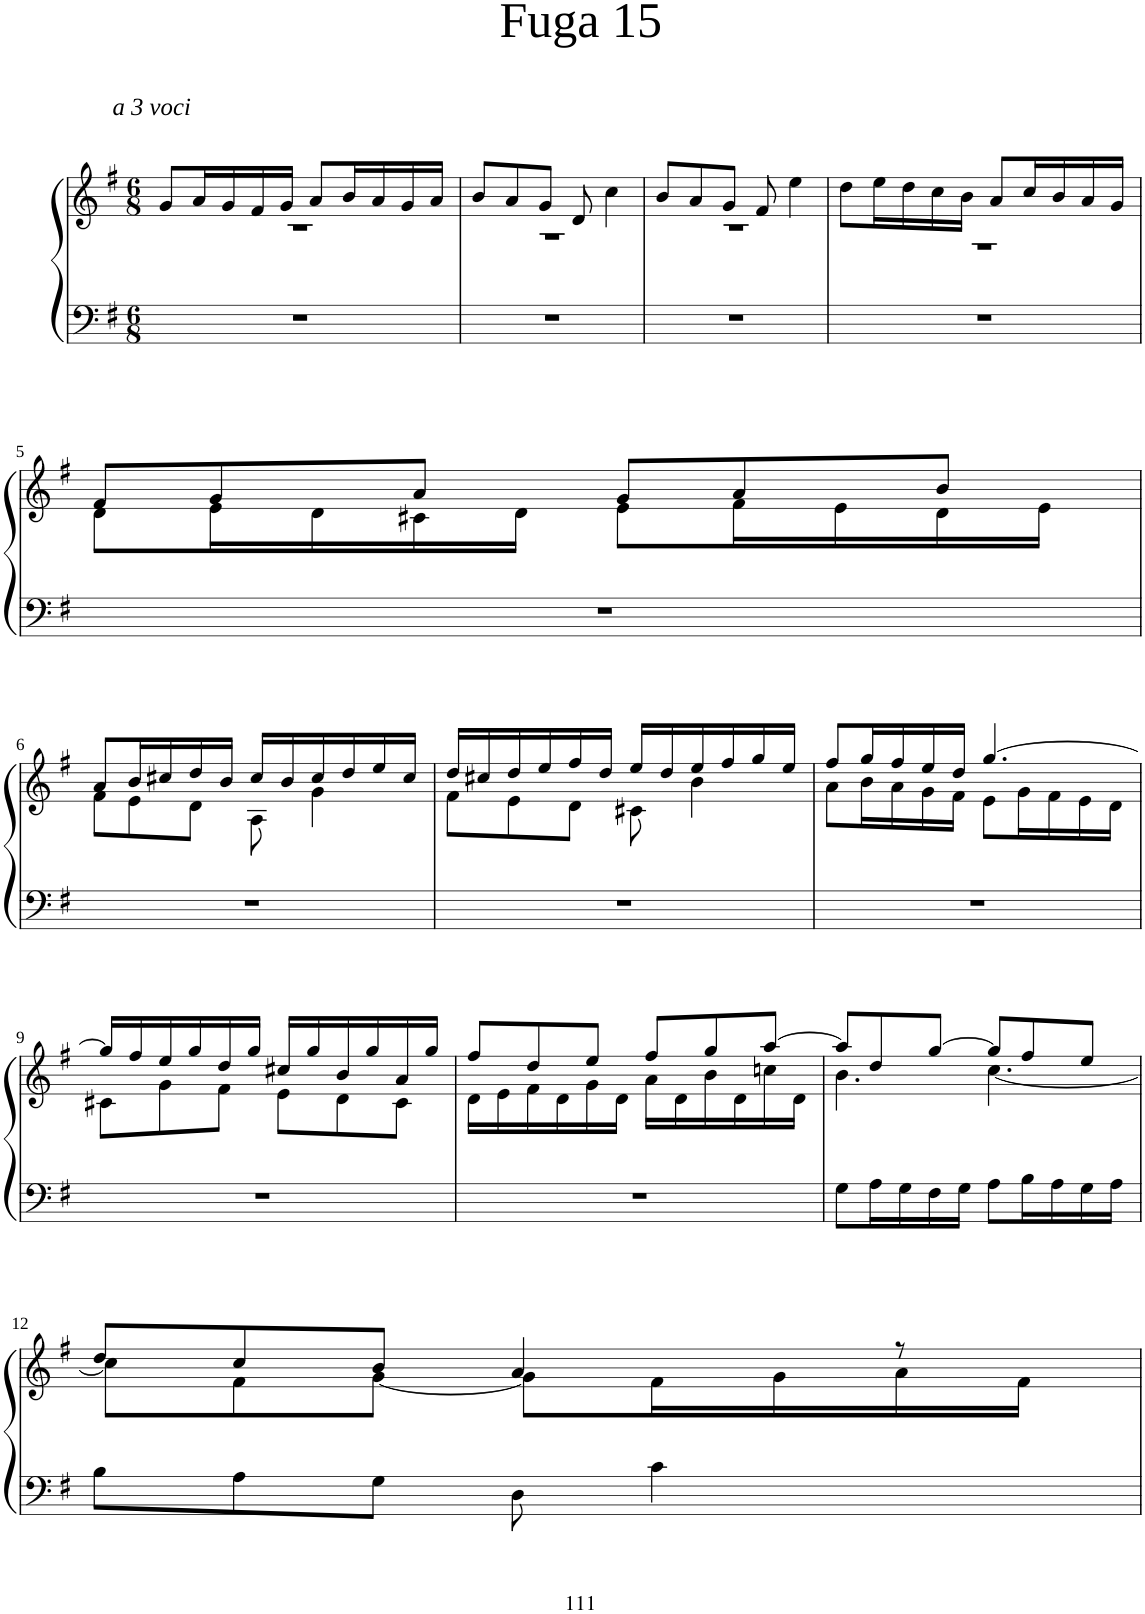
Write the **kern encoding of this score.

**kern	**kern
*part1	*part1
*staff2	*staff1
*I"Piano	*
*I'Pno	*
!!LO:PB:g=z
*clefF4	*clefG2
*k[f#]	*k[f#]
*M6/8	*M6/8
=1	=1
*	*^
!	!LO:TX:a:i:t=a 3 voci	!
2.r	8g/L	2.r
.	16a/L	.
.	16g/	.
.	16f#/	.
.	16g/JJ	.
.	8a/L	.
.	16b/L	.
.	16a/	.
.	16g/	.
.	16a/JJ	.
=2	=2	=2
2.r	8b/L	2.r
.	8a/	.
.	8g/J	.
.	8d/	.
.	4cc\	.
=3	=3	=3
2.r	8b/L	2.r
.	8a/	.
.	8g/J	.
.	8f#/	.
.	4ee\	.
=4	=4	=4
2.r	8dd\L	2.r
.	16ee\L	.
.	16dd\	.
.	16cc\	.
.	16b\JJ	.
.	8a/L	.
.	16cc/L	.
.	16b/	.
.	16a/	.
.	16g/JJ	.
!!LO:LB:g=z	!!
=5	=5	=5
2.r	8f#/L	8d\L
.	8g/	16e\L
.	.	16d\
.	8a/J	16c#X\
.	.	16d\JJ
.	8g/L	8e\L
.	8a/	16f#\L
.	.	16e\
.	8b/J	16d\
.	.	16e\JJ
!!LO:LB:g=z	!!
=6	=6	=6
2.r	8a/L	8f#\L
.	16b/L	8e\
.	16cc#X/	.
.	16dd/	8d\J
.	16b/JJ	.
.	16cc#/LL	8A\
.	16b/	.
.	16cc#/	4g\
.	16dd/	.
.	16ee/	.
.	16cc#/JJ	.
=7	=7	=7
2.r	16dd/LL	8f#\L
.	16cc#X/	.
.	16dd/	8e\
.	16ee/	.
.	16ff#/	8d\J
.	16dd/JJ	.
.	16ee/LL	8c#X\
.	16dd/	.
.	16ee/	4b\
.	16ff#/	.
.	16gg/	.
.	16ee/JJ	.
=8	=8	=8
2.r	8ff#/L	8a\L
.	16gg/L	16b\L
.	16ff#/	16a\
.	16ee/	16g\
.	16dd/JJ	16f#\JJ
.	[4.gg/	8e\L
.	.	16g\L
.	.	16f#\
.	.	16e\
.	.	16d\JJ
!!LO:LB:g=z	!!
=9	=9	=9
2.r	16gg/LL]	8c#X\L
.	16ff#/	.
.	16ee/	8g\
.	16gg/	.
.	16dd/	8f#\J
.	16gg/JJ	.
.	16cc#X/LL	8e\L
.	16gg/	.
.	16b/	8d\
.	16gg/	.
.	16a/	8c#\J
.	16gg/JJ	.
=10	=10	=10
2.r	8ff#/L	16d\LL
.	.	16e\
.	8dd/	16f#\
.	.	16d\
.	8ee/J	16g\
.	.	16d\JJ
.	8ff#/L	16a\LL
.	.	16d\
.	8gg/	16b\
.	.	16d\
.	[8aa/J	16ccn\
.	.	16d\JJ
=11	=11	=11
8G\L	8aa/L]	4.b\
16A\L	8dd/	.
16G\	.	.
16F#\	[8gg/J	.
16G\JJ	.	.
8A\L	8gg/L]	[4.cc\
16B\L	8ff#/	.
16A\	.	.
16G\	8ee/J	.
16A\JJ	.	.
!!LO:LB:g=z	!!
=12	=12	=12
8B\L	8dd/L	8cc\L]
8A\	8cc/	8f#\
8G\J	8b/J	[8g\J
8D\	4a/	8g\L]
4c\	.	16f#\L
.	.	16g\
.	8r	16a\
.	.	16f#\JJ
*	*v	*v
=	=
*-	*-
